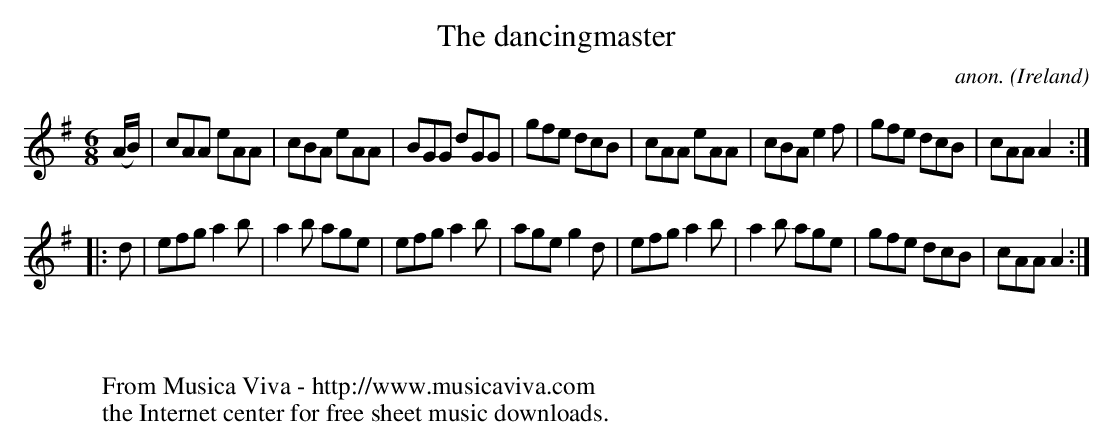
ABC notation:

X:1
T:The dancingmaster
C:anon.
O:Ireland
M:6/8
L:1/8
K:Ador
(A/B/)|cAA eAA|cBA eAA|BGG dGG|gfe dcB|cAA eAA|cBA e2f|gfe dcB|cAA A2:|
|:d|efg a2b|a2b age|efg a2b|age g2d|efg a2b|a2b age|gfe dcB|cAA A2:|
W:
W:
W: From Musica Viva - http://www.musicaviva.com
W: the Internet center for free sheet music downloads.
